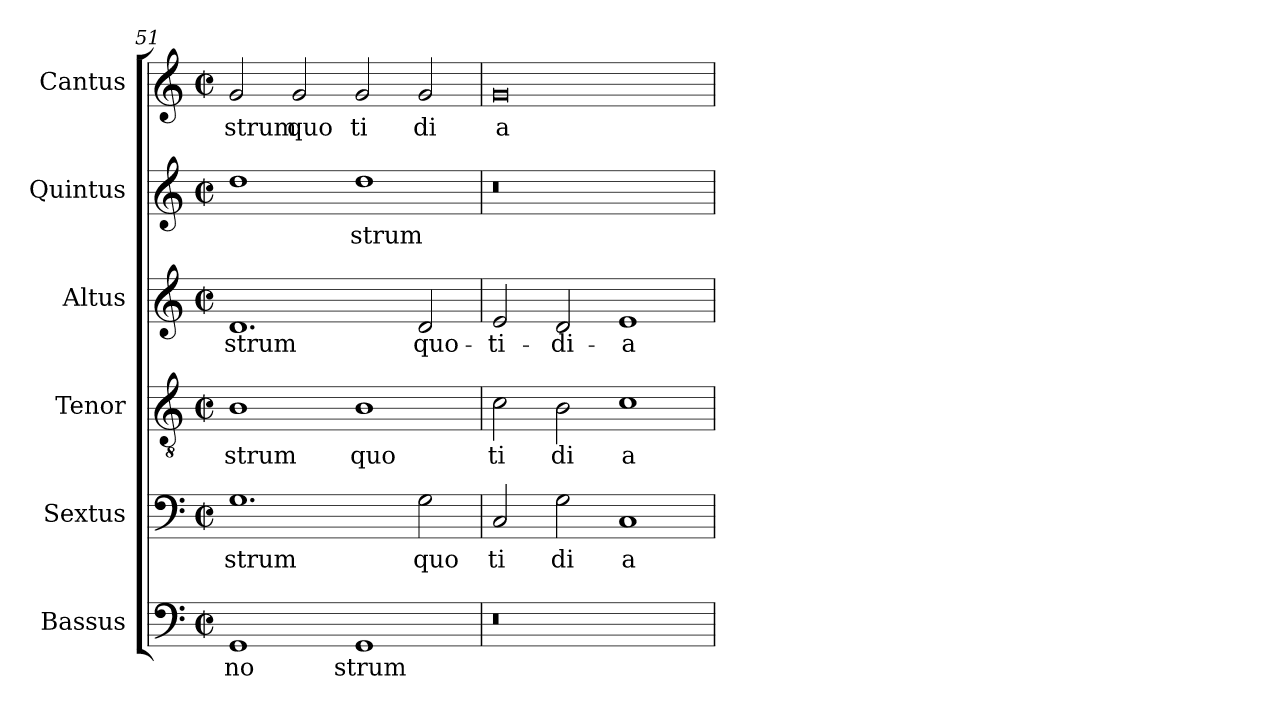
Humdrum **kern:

**kern	**text	**kern	**text	**kern	**text	**kern	**text	**kern	**text	**kern	**text
*part6	*part6	*part5	*part5	*part4	*part4	*part3	*part3	*part2	*part2	*part1	*part1
*staff6	*staff6	*staff5	*staff5	*staff4	*staff4	*staff3	*staff3	*staff2	*staff2	*staff1	*staff1
*I"Bassus	*	*I"Sextus	*	*I"Tenor	*	*I"Altus	*	*I"Quintus	*	*I"Cantus	*
*clefF4	*	*clefF4	*	*clefGv2	*	*clefG2	*	*clefG2	*	*clefG2	*
*k[]	*	*k[]	*	*k[]	*	*k[]	*	*k[]	*	*k[]	*
*C:	*	*C:	*	*C:	*	*C:	*	*C:	*	*C:	*
*M2/2	*	*M2/2	*	*M2/2	*	*M2/2	*	*M2/2	*	*M2/2	*
*met(c|)	*	*met(c|)	*	*met(c|)	*	*met(c|)	*	*met(c|)	*	*met(c|)	*
=51	=51	=51	=51	=51	=51	=51	=51	=51	=51	=51	=51
!	!LO:LY:b:cj	!	!LO:LY:b:cj	!	!LO:LY:b:cj	!	!LO:LY:b:cj	!	!LO:LY:b:cj	!	!LO:LY:b:cj
1GG	no	1.G	strum	1B	strum	1.d	-strum	1dd	.	2g/	strum
!	!	!	!	!	!	!	!	!	!	!	!LO:LY:b:cj
.	.	.	.	.	.	.	.	.	.	2g/	quo
!	!LO:LY:b:cj	!	!	!	!LO:LY:b:cj	!	!	!	!LO:LY:b:cj	!	!LO:LY:b:cj
1GG	strum	.	.	1B	quo	.	.	1dd	strum	2g/	ti
!	!	!	!LO:LY:b:cj	!	!	!	!LO:LY:b:cj	!	!	!	!LO:LY:b:cj
.	.	2G\	quo	.	.	2d/	quo-	.	.	2g/	di
=52	=52	=52	=52	=52	=52	=52	=52	=52	=52	=52	=52
!	!	!	!LO:LY:b:cj	!	!LO:LY:b:cj	!	!LO:LY:b:cj	!	!	!	!LO:LY:b:cj
0r	.	2C/	ti	2c\	ti	2e/	-ti-	0r	.	0g	a
!	!	!	!LO:LY:b:cj	!	!LO:LY:b:cj	!	!LO:LY:b:cj	!	!	!	!
.	.	2G\	di	2B\	di	2d/	-di-	.	.	.	.
!	!	!	!LO:LY:b:cj	!	!LO:LY:b:cj	!	!LO:LY:b:cj	!	!	!	!
.	.	1C	a	1c	a	1e	-a-	.	.	.	.
=	=	=	=	=	=	=	=	=	=	=	=
*-	*-	*-	*-	*-	*-	*-	*-	*-	*-	*-	*-
